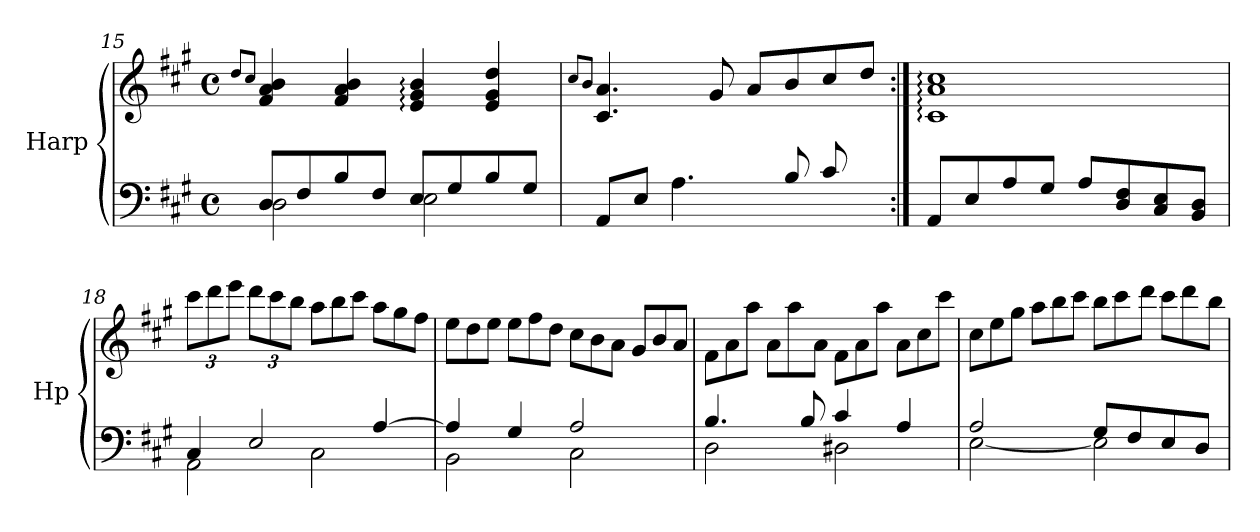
**kern	**kern
*part1	*part1
*staff2	*staff1
*I"Harp	*
*I'Hp	*
*clefF4	*clefG2
*k[f#c#g#]	*k[f#c#g#]
*A:	*A:
*M4/4	*M4/4
*met(c)	*met(c)
=15	=15
.	8qdd/L
.	8qcc#/J
*^	*
8D/L	2D\	4f#/ 4a/ 4b/
8F#/	.	.
8B/	.	4f#/ 4a/ 4b/
8F#/J	.	.
8E/L	2E\	4e/: 4g#/: 4b/:
8G#/	.	.
8B/	.	4e/ 4g#/ 4dd/
8G#/J	.	.
*v	*v	*
=16	=16
.	8qcc#/L
.	8qb/J
*	*^
8AA/L	4.c#/ 4.a/	2..ryy
8E/J	.	.
4.A\	.	.
.	8g#/	.
.	8a/L	.
8B/L	8b/	.
8c#/	8cc#/	.
8ryy	8dd/J	8d\J
*	*v	*v
=17:|!	=17:|!
8AA/L	1c#: 1a: 1cc#:
8E/	.
8A/	.
8G#/J	.
8A/L	.
8D/ 8F#/	.
8C#/ 8E/	.
8BB/ 8D/J	.
!!LO:LB:g=z
=18	=18
*^	*
*	*	*Xbrackettup
4C#/	2AA\	12ccc#\L
.	.	12ddd\
.	.	12eee\J
2E/	.	12ddd\L
.	.	12ccc#\
.	.	12bb\J
*	*	*Xtuplet
.	2C#\	12aa\L
.	.	12bb\
.	.	12ccc#\J
[4A/	.	12aa\L
.	.	12gg#\
.	.	12ff#\J
=19	=19	=19
4A/]	2BB\	12ee\L
.	.	12dd\
.	.	12ee\J
4G#/	.	12ee\L
.	.	12ff#\
.	.	12dd\J
2A/	2C#\	12cc#\L
.	.	12b\
.	.	12a\J
.	.	12g#/L
.	.	12b/
.	.	12a/J
=20	=20	=20
4.B/	2D\	12f#\L
.	.	12a\
.	.	12aa\J
.	.	12a\L
.	.	12aa\
8B/	.	.
.	.	12a\J
4c#/	2D#X\	12f#\L
.	.	12a\
.	.	12aa\J
4A/	.	12a\L
.	.	12cc#\
.	.	12ccc#\J
!!LO:PB:g=z
=21	=21	=21
2A/	[2E\	12cc#\L
.	.	12ee\
.	.	12gg#\J
.	.	12aa\L
.	.	12bb\
.	.	12ccc#\J
8G#/L	2E\]	12bb\L
.	.	12ccc#\
8F#/	.	.
.	.	12ddd\J
8E/	.	12ccc#\L
.	.	12ddd\
8D/J	.	.
.	.	12bb\J
*v	*v	*
=	=
*-	*-
